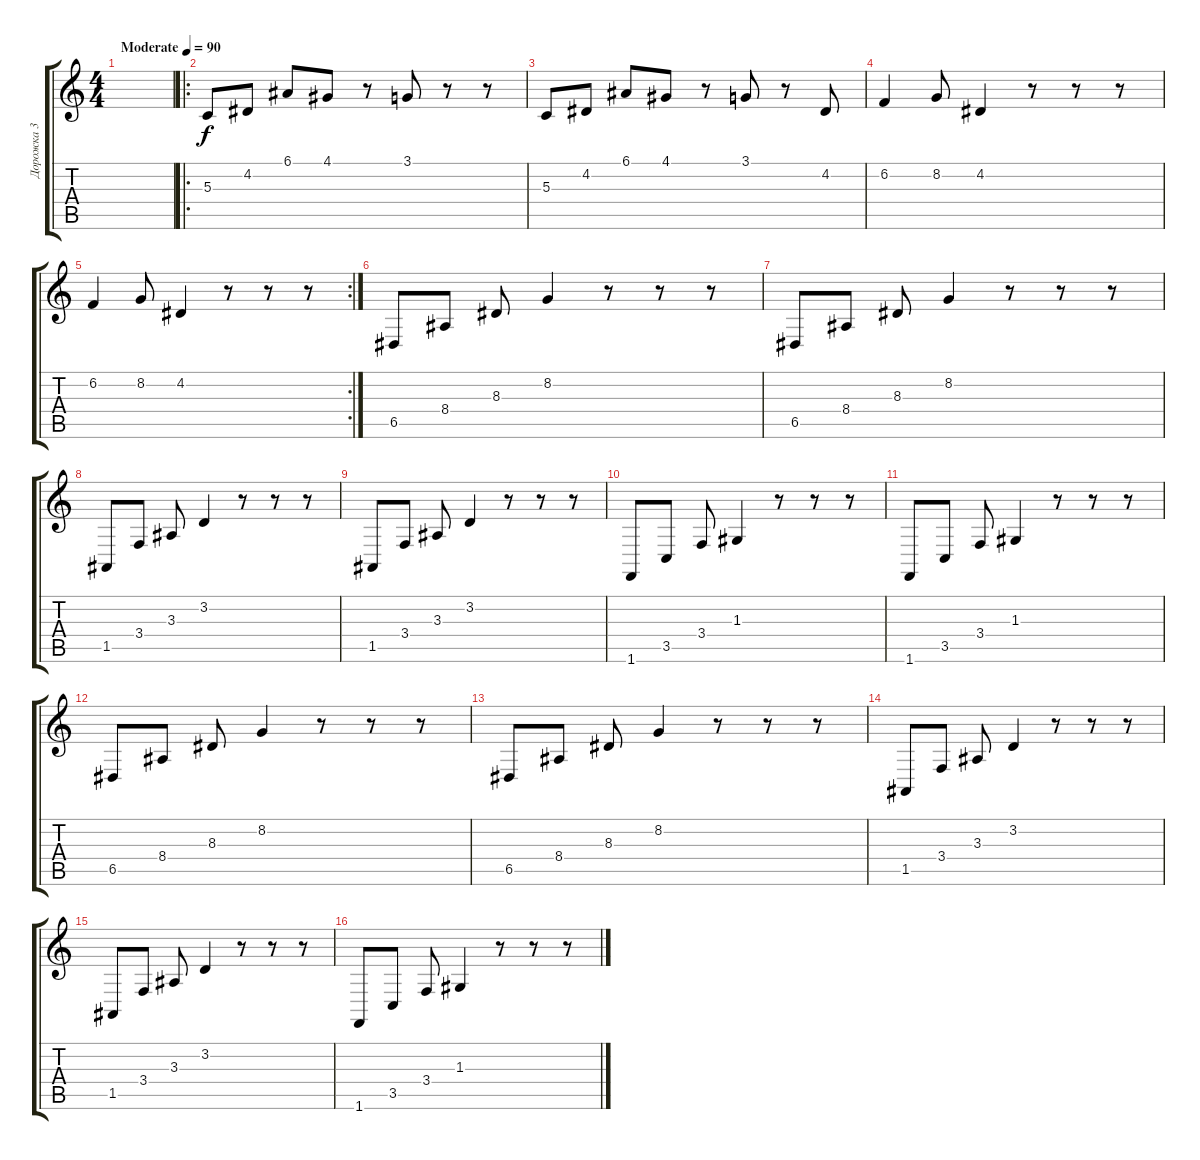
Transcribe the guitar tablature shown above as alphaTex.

\track ("Дорожка 3" "Дорожка 3") {instrument brightacousticpiano}
\staff {score tabs}
\tuning (E4 B3 G3 D3 A2 E2) {hide}
\ts (4 4)
\tempo (90 "Moderate")
\clef g2
\ks c
|
\ro
5.3.8 4.2.8 6.1.8 4.1.8 r.8 3.1.8 r.8 r.8 |
5.3.8 4.2.8 6.1.8 4.1.8 r.8 3.1.8 r.8 4.2.8 |
6.2.4 8.2.8 4.2.4 r.8 r.8 r.8 |
\rc 2
6.2.4 8.2.8 4.2.4 r.8 r.8 r.8 |
6.5.8 8.4.8 8.3.8 8.2.4 r.8 r.8 r.8 |
6.5.8 8.4.8 8.3.8 8.2.4 r.8 r.8 r.8 |
1.5.8 3.4.8 3.3.8 3.2.4 r.8 r.8 r.8 |
1.5.8 3.4.8 3.3.8 3.2.4 r.8 r.8 r.8 |
1.6.8 3.5.8 3.4.8 1.3.4 r.8 r.8 r.8 |
1.6.8 3.5.8 3.4.8 1.3.4 r.8 r.8 r.8 |
6.5.8 8.4.8 8.3.8 8.2.4 r.8 r.8 r.8 |
6.5.8 8.4.8 8.3.8 8.2.4 r.8 r.8 r.8 |
1.5.8 3.4.8 3.3.8 3.2.4 r.8 r.8 r.8 |
1.5.8 3.4.8 3.3.8 3.2.4 r.8 r.8 r.8 |
1.6.8 3.5.8 3.4.8 1.3.4 r.8 r.8 r.8
